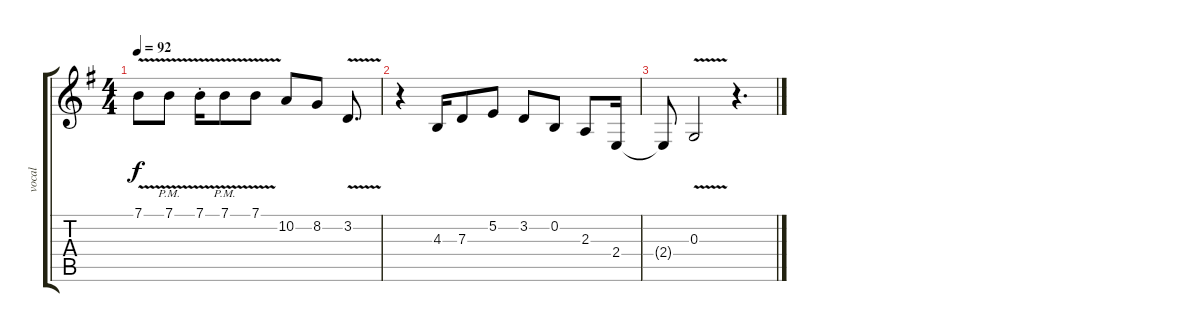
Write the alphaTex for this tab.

\track ("vocal" "vocal") {instrument oboe}
\staff {score tabs}
\tuning (E4 B3 G3 D3 A2 E2) {hide}
\ts (4 4)
\tempo 92
\clef g2
\ks g
7.1{v}.8{dy f} 7.1{v pm}.8 7.1{v st}.16 7.1{v pm}.8 7.1{v}.8 10.2.8 8.2.8 3.2{v}.8{d} |
r.4 4.3.16 7.3.8 5.2.8 3.2.8 0.2.8 2.3.8 2.4.16 |
2.4{t}.8 0.3{v}.2 r.4{d}
